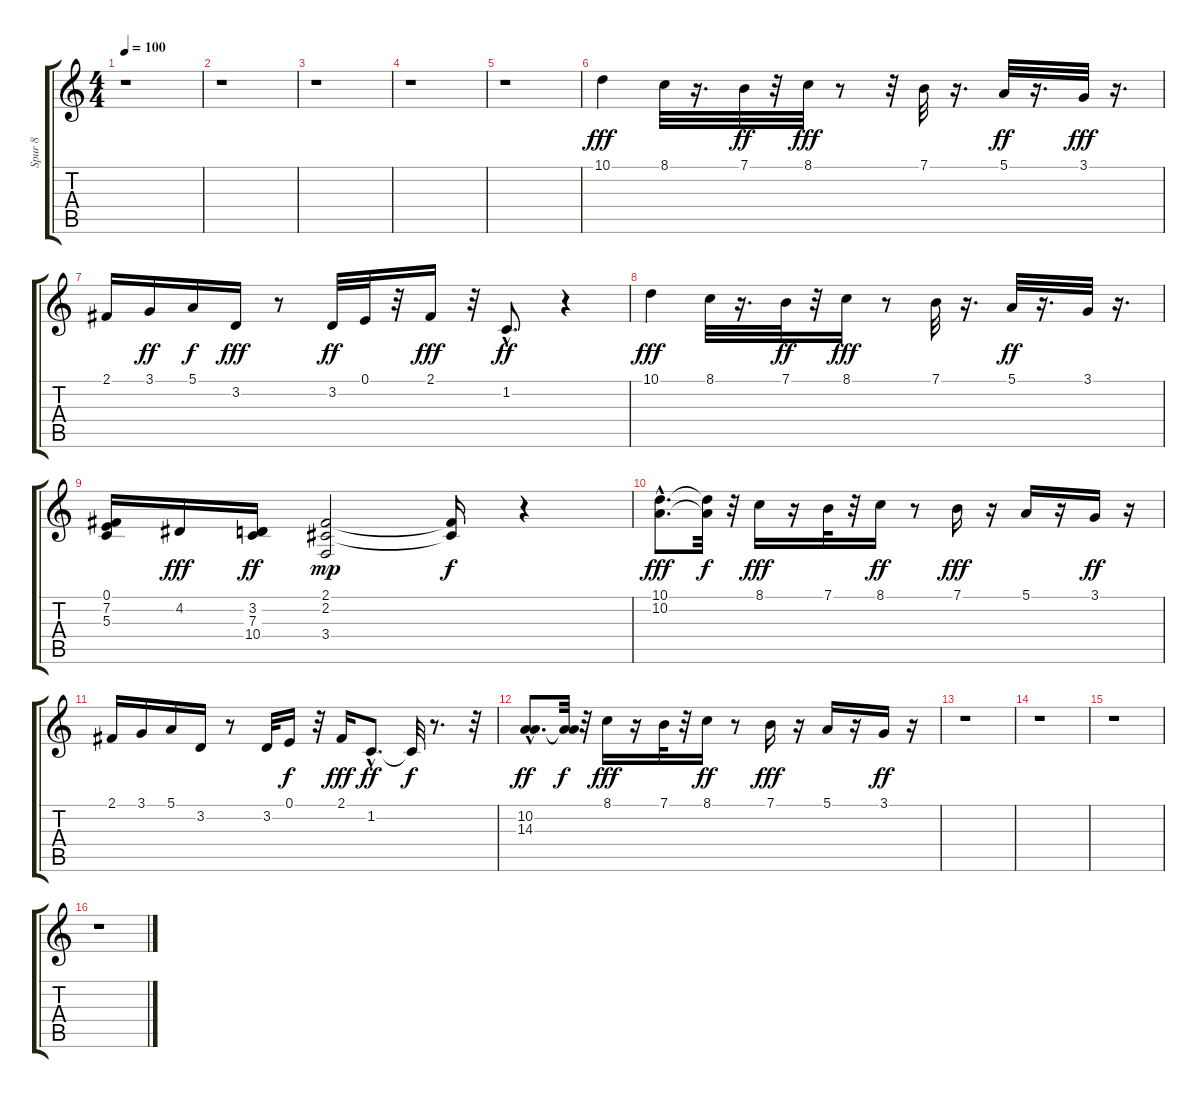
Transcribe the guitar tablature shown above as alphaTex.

\track ("Spur 8" "Spur 8") {instrument synthbrass1}
\staff {score tabs}
\tuning (E4 B3 G3 D3 A2 E2) {hide}
\ts (4 4)
\tempo 100
\clef g2
\ks c
r.1{dy fff} |
r.1 |
r.1 |
r.1 |
r.1 |
10.1.4{volume 14 balance 8} 8.1.32 r.16{d} 7.1.32{dy ff} r.32 8.1.32{dy fff} r.8 r.32 7.1.32 r.16{d} 5.1.32{dy ff} r.16{d} 3.1.32{dy fff} r.16{d} |
2.1.16 3.1.16{dy ff} 5.1.16{dy f} 3.2.16{dy fff} r.8 3.2.32{dy ff} 0.1.32 r.32 2.1.16{dy fff} r.32 1.2{hac}.8{d dy ff} r.4 |
10.1.4{dy fff} 8.1.32 r.16{d} 7.1.32{dy ff} r.32 8.1.16{dy fff} r.8 7.1.32 r.16{d} 5.1.32{dy ff} r.16{d} 3.1.32 r.16{d} |
(0.1 7.2 5.3).16 4.2.16{dy fff} (3.2 7.3 10.4).16{dy ff} (2.1 2.2 3.4).2{dy mp} (2.1{t} 2.2{t}).16{dy f} r.4 |
(10.1{hac} 10.2{hac}).8{d dy fff} (10.1{t} 10.2{t}).32{dy f} r.32 8.1.16{dy fff} r.16 7.1.32 r.32 8.1.16{dy ff} r.8 7.1.16{dy fff} r.16 5.1.16 r.16 3.1.16{dy ff} r.16 |
2.1.16 3.1.16 5.1.16 3.2.16 r.8 3.2.32 0.1.16{dy f} r.32 2.1.16{dy fff} 1.2{hac}.8{d dy ff} 1.2{t}.32{dy f} r.8{d} r.32 |
(10.2{hac} 14.3{hac}).8{d dy ff} (10.2{t} 14.3{t}).32{dy f} r.32 8.1.16{dy fff} r.16 7.1.32 r.32 8.1.16{dy ff} r.8 7.1.16{dy fff} r.16 5.1.16 r.16 3.1.16{dy ff} r.16 |
r.1 |
r.1 |
r.1 |
r.1
